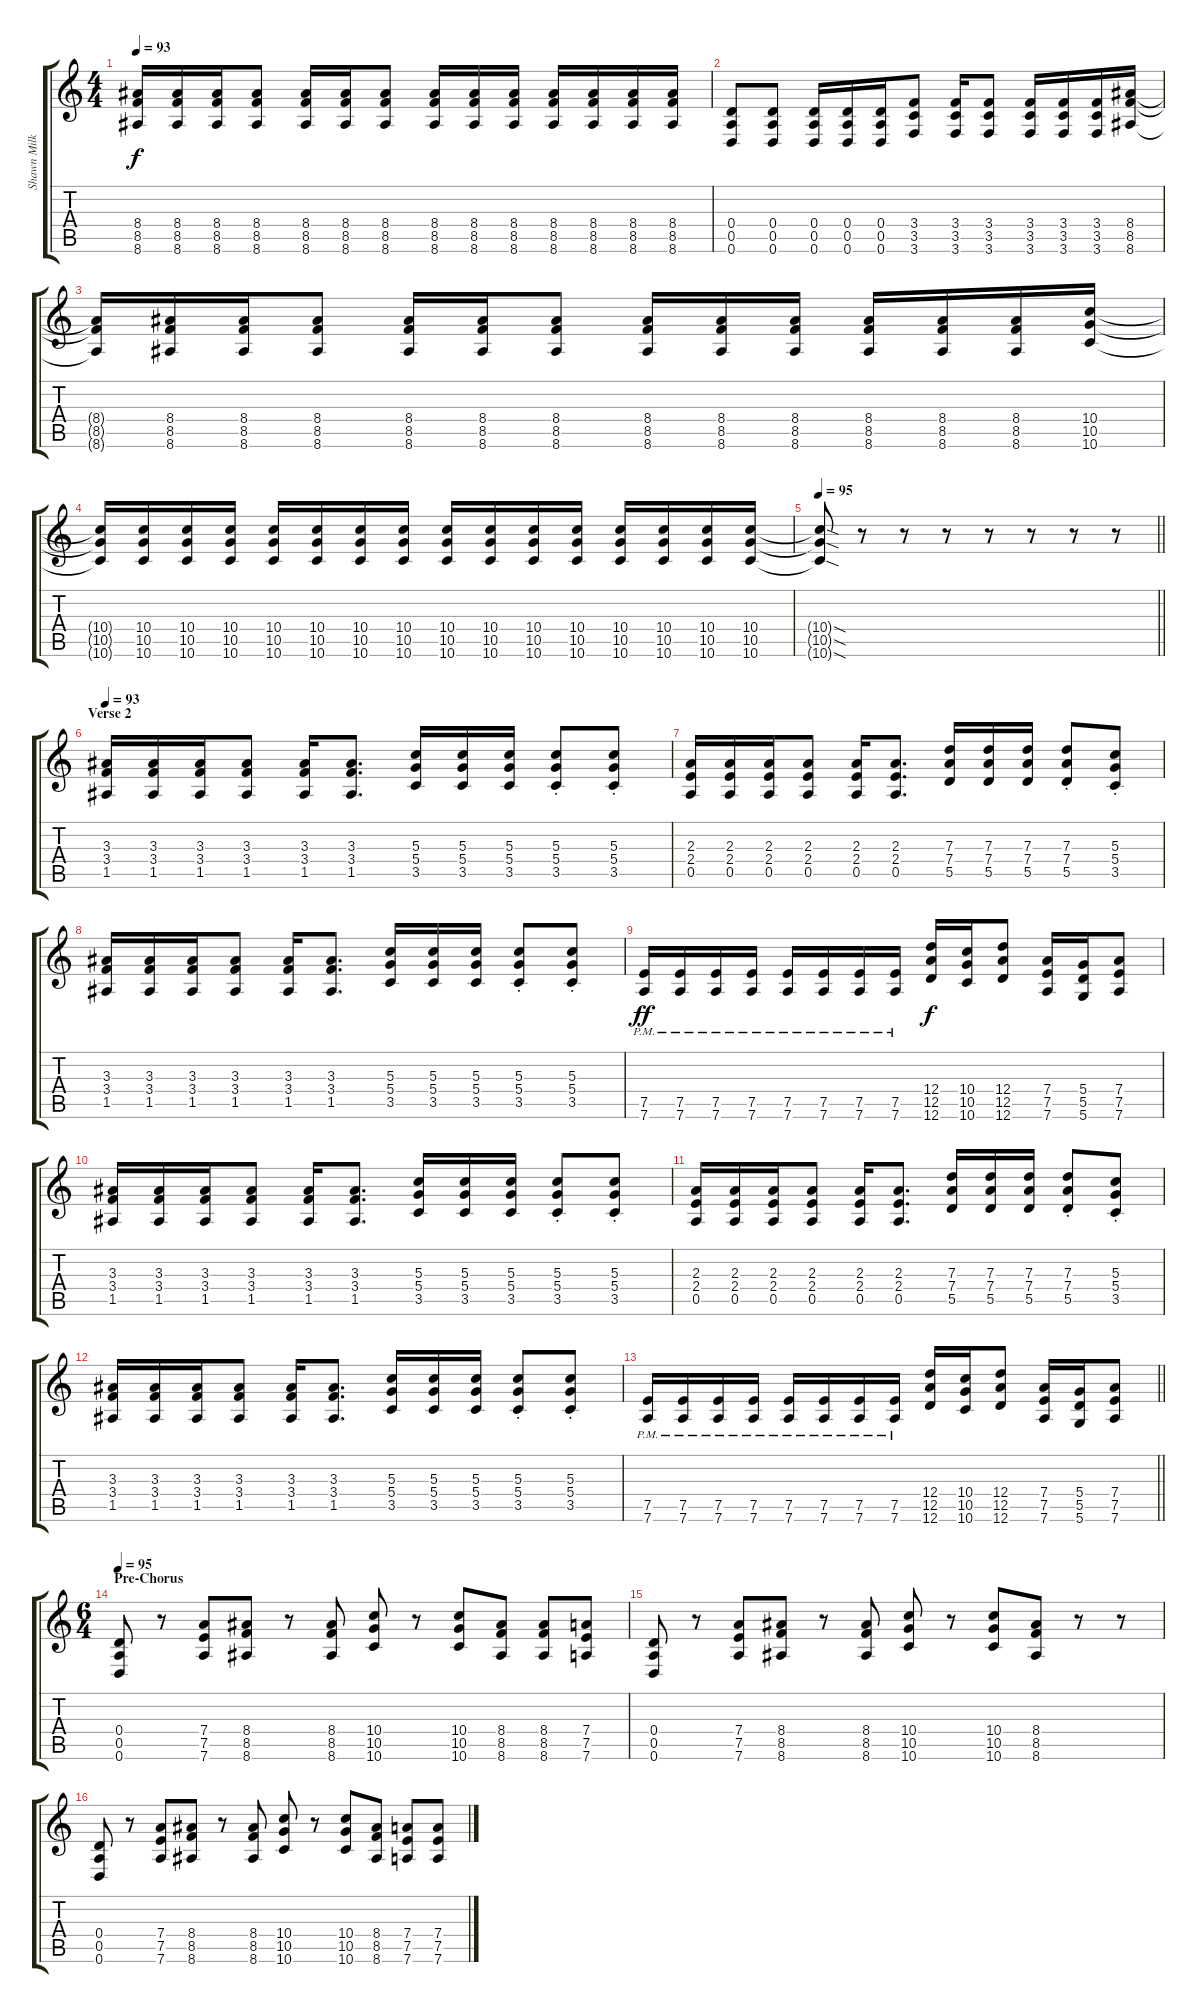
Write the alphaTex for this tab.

\track ("Shawn Milke [Guitar]" "Shawn Milk") {instrument overdrivenguitar}
\staff {score tabs}
\tuning (E4 B3 G3 D3 A2 D2) {hide}
\ts (4 4)
\tempo 93
\clef g2
\ks c
(8.4{t} 8.5{t} 8.6{t}).16{dy f} (8.4 8.5 8.6).16 (8.4 8.5 8.6).16 (8.4 8.5 8.6).8 (8.4 8.5 8.6).16 (8.4 8.5 8.6).16 (8.4 8.5 8.6).8 (8.4 8.5 8.6).16 (8.4 8.5 8.6).16 (8.4 8.5 8.6).16 (8.4 8.5 8.6).16 (8.4 8.5 8.6).16 (8.4 8.5 8.6).16 (8.4 8.5 8.6).16 |
(0.4 0.5 0.6).8 (0.4 0.5 0.6).8 (0.4 0.5 0.6).16 (0.4 0.5 0.6).16 (0.4 0.5 0.6).16 (3.4 3.5 3.6).8 (3.4 3.5 3.6).16 (3.4 3.5 3.6).8 (3.4 3.5 3.6).16 (3.4 3.5 3.6).16 (3.4 3.5 3.6).16 (8.4 8.5 8.6).16 |
(8.4{t} 8.5{t} 8.6{t}).16 (8.4 8.5 8.6).16 (8.4 8.5 8.6).16 (8.4 8.5 8.6).8 (8.4 8.5 8.6).16 (8.4 8.5 8.6).16 (8.4 8.5 8.6).8 (8.4 8.5 8.6).16 (8.4 8.5 8.6).16 (8.4 8.5 8.6).16 (8.4 8.5 8.6).16 (8.4 8.5 8.6).16 (8.4 8.5 8.6).16 (10.4 10.5 10.6).16 |
(10.4{t} 10.5{t} 10.6{t}).16 (10.4 10.5 10.6).16 (10.4 10.5 10.6).16 (10.4 10.5 10.6).16 (10.4 10.5 10.6).16 (10.4 10.5 10.6).16 (10.4 10.5 10.6).16 (10.4 10.5 10.6).16 (10.4 10.5 10.6).16 (10.4 10.5 10.6).16 (10.4 10.5 10.6).16 (10.4 10.5 10.6).16 (10.4 10.5 10.6).16 (10.4 10.5 10.6).16 (10.4 10.5 10.6).16 (10.4 10.5 10.6).16 |
\tempo 95
\barLineRight lightlight
(10.4{sod t} 10.5{sod t} 10.6{sod t}).8 r.8 r.8 r.8 r.8 r.8 r.8 r.8 |
\section ("" "Verse 2")
\tempo 93
(3.3 3.4 1.5).16 (3.3 3.4 1.5).16 (3.3 3.4 1.5).16 (3.3 3.4 1.5).8 (3.3 3.4 1.5).16 (3.3 3.4 1.5).8{d} (5.3 5.4 3.5).16 (5.3 5.4 3.5).16 (5.3 5.4 3.5).16 (5.3{st} 5.4{st} 3.5{st}).8 (5.3{st} 5.4{st} 3.5{st}).8 |
(2.3 2.4 0.5).16 (2.3 2.4 0.5).16 (2.3 2.4 0.5).16 (2.3 2.4 0.5).8 (2.3 2.4 0.5).16 (2.3 2.4 0.5).8{d} (7.3 7.4 5.5).16 (7.3 7.4 5.5).16 (7.3 7.4 5.5).16 (7.3{st} 7.4{st} 5.5{st}).8 (5.3{st} 5.4{st} 3.5{st}).8 |
(3.3 3.4 1.5).16 (3.3 3.4 1.5).16 (3.3 3.4 1.5).16 (3.3 3.4 1.5).8 (3.3 3.4 1.5).16 (3.3 3.4 1.5).8{d} (5.3 5.4 3.5).16 (5.3 5.4 3.5).16 (5.3 5.4 3.5).16 (5.3{st} 5.4{st} 3.5{st}).8 (5.3{st} 5.4{st} 3.5{st}).8 |
(7.5{pm} 7.6{pm}).16{dy ff} (7.5{pm} 7.6{pm}).16 (7.5{pm} 7.6{pm}).16 (7.5{pm} 7.6{pm}).16 (7.5{pm} 7.6{pm}).16 (7.5{pm} 7.6{pm}).16 (7.5{pm} 7.6{pm}).16 (7.5{pm} 7.6{pm}).16 (12.4 12.5 12.6).16{dy f} (10.4 10.5 10.6).16 (12.4 12.5 12.6).8 (7.4 7.5 7.6).16 (5.4 5.5 5.6).16 (7.4 7.5 7.6).8 |
(3.3 3.4 1.5).16 (3.3 3.4 1.5).16 (3.3 3.4 1.5).16 (3.3 3.4 1.5).8 (3.3 3.4 1.5).16 (3.3 3.4 1.5).8{d} (5.3 5.4 3.5).16 (5.3 5.4 3.5).16 (5.3 5.4 3.5).16 (5.3{st} 5.4{st} 3.5{st}).8 (5.3{st} 5.4{st} 3.5{st}).8 |
(2.3 2.4 0.5).16 (2.3 2.4 0.5).16 (2.3 2.4 0.5).16 (2.3 2.4 0.5).8 (2.3 2.4 0.5).16 (2.3 2.4 0.5).8{d} (7.3 7.4 5.5).16 (7.3 7.4 5.5).16 (7.3 7.4 5.5).16 (7.3{st} 7.4{st} 5.5{st}).8 (5.3{st} 5.4{st} 3.5{st}).8 |
(3.3 3.4 1.5).16 (3.3 3.4 1.5).16 (3.3 3.4 1.5).16 (3.3 3.4 1.5).8 (3.3 3.4 1.5).16 (3.3 3.4 1.5).8{d} (5.3 5.4 3.5).16 (5.3 5.4 3.5).16 (5.3 5.4 3.5).16 (5.3{st} 5.4{st} 3.5{st}).8 (5.3{st} 5.4{st} 3.5{st}).8 |
\barLineRight lightlight
(7.5{pm} 7.6{pm}).16 (7.5{pm} 7.6{pm}).16 (7.5{pm} 7.6{pm}).16 (7.5{pm} 7.6{pm}).16 (7.5{pm} 7.6{pm}).16 (7.5{pm} 7.6{pm}).16 (7.5{pm} 7.6{pm}).16 (7.5{pm} 7.6{pm}).16 (12.4 12.5 12.6).16 (10.4 10.5 10.6).16 (12.4 12.5 12.6).8 (7.4 7.5 7.6).16 (5.4 5.5 5.6).16 (7.4 7.5 7.6).8 |
\ts (6 4)
\section ("" "Pre-Chorus")
\tempo 95
(0.4 0.5 0.6).8{balance 1} r.8 (7.4 7.5 7.6).8 (8.4 8.5 8.6).8 r.8 (8.4 8.5 8.6).8 (10.4 10.5 10.6).8 r.8 (10.4 10.5 10.6).8 (8.4 8.5 8.6).8 (8.4 8.5 8.6).8 (7.4 7.5 7.6).8 |
(0.4 0.5 0.6).8 r.8 (7.4 7.5 7.6).8 (8.4 8.5 8.6).8 r.8 (8.4 8.5 8.6).8 (10.4 10.5 10.6).8 r.8 (10.4 10.5 10.6).8 (8.4 8.5 8.6).8 r.8 r.8 |
(0.4 0.5 0.6).8 r.8 (7.4 7.5 7.6).8 (8.4 8.5 8.6).8 r.8 (8.4 8.5 8.6).8 (10.4 10.5 10.6).8 r.8 (10.4 10.5 10.6).8 (8.4 8.5 8.6).8 (7.4 7.5 7.6).8 (7.4 7.5 7.6).8
